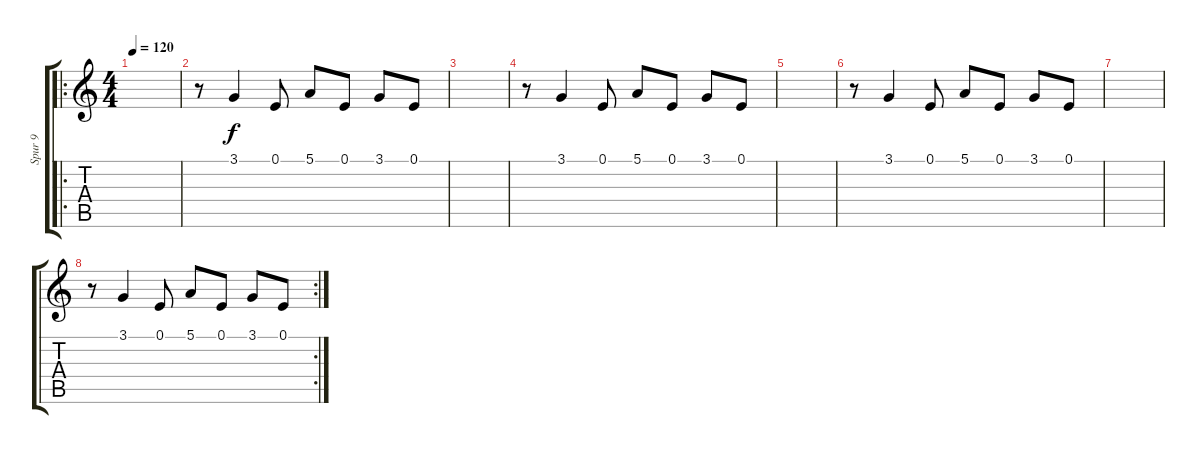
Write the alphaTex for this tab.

\track ("Spur 9" "Spur 9") {instrument choiraahs}
\staff {score tabs}
\tuning (E4 B3 G3 D3 A2 E2) {hide}
\ro
\ts (4 4)
\tempo 120
\clef g2
\ks c
|
r.8 3.1.4 0.1.8 5.1.8 0.1.8 3.1.8 0.1.8 |
|
r.8 3.1.4 0.1.8 5.1.8 0.1.8 3.1.8 0.1.8 |
|
r.8 3.1.4 0.1.8 5.1.8 0.1.8 3.1.8 0.1.8 |
|
\rc 2
r.8 3.1.4 0.1.8 5.1.8 0.1.8 3.1.8 0.1.8
